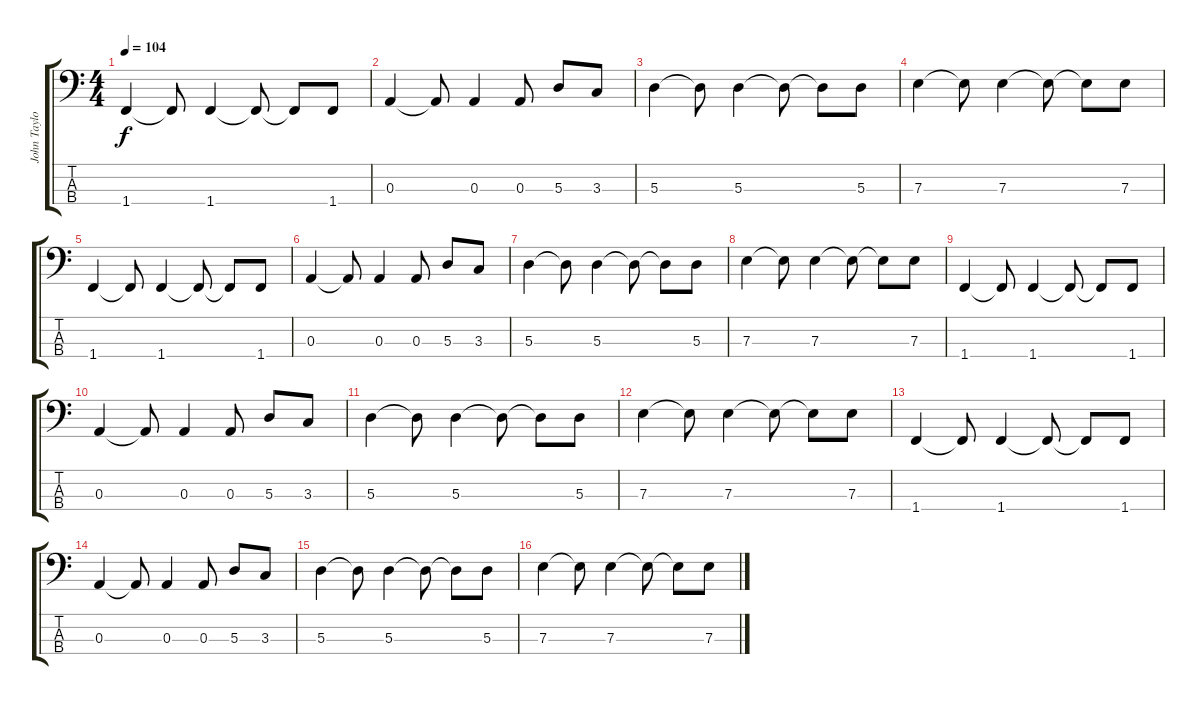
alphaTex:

\track ("John Taylor" "John Taylo") {instrument electricbassfinger}
\staff {score tabs}
\tuning (G2 D2 A1 E1) {hide}
\ts (4 4)
\tempo 104
\clef f4
\ks c
1.4.4{dy f} 1.4{t}.8 1.4.4 1.4{t}.8 1.4{t}.8 1.4.8 |
0.3.4 0.3{t}.8 0.3.4 0.3.8 5.3.8 3.3.8 |
5.3.4 5.3{t}.8 5.3.4 5.3{t}.8 5.3{t}.8 5.3.8 |
7.3.4 7.3{t}.8 7.3.4 7.3{t}.8 7.3{t}.8 7.3.8 |
1.4.4 1.4{t}.8 1.4.4 1.4{t}.8 1.4{t}.8 1.4.8 |
0.3.4 0.3{t}.8 0.3.4 0.3.8 5.3.8 3.3.8 |
5.3.4 5.3{t}.8 5.3.4 5.3{t}.8 5.3{t}.8 5.3.8 |
7.3.4 7.3{t}.8 7.3.4 7.3{t}.8 7.3{t}.8 7.3.8 |
1.4.4 1.4{t}.8 1.4.4 1.4{t}.8 1.4{t}.8 1.4.8 |
0.3.4 0.3{t}.8 0.3.4 0.3.8 5.3.8 3.3.8 |
5.3.4 5.3{t}.8 5.3.4 5.3{t}.8 5.3{t}.8 5.3.8 |
7.3.4 7.3{t}.8 7.3.4 7.3{t}.8 7.3{t}.8 7.3.8 |
1.4.4 1.4{t}.8 1.4.4 1.4{t}.8 1.4{t}.8 1.4.8 |
0.3.4 0.3{t}.8 0.3.4 0.3.8 5.3.8 3.3.8 |
5.3.4 5.3{t}.8 5.3.4 5.3{t}.8 5.3{t}.8 5.3.8 |
7.3.4 7.3{t}.8 7.3.4 7.3{t}.8 7.3{t}.8 7.3.8
